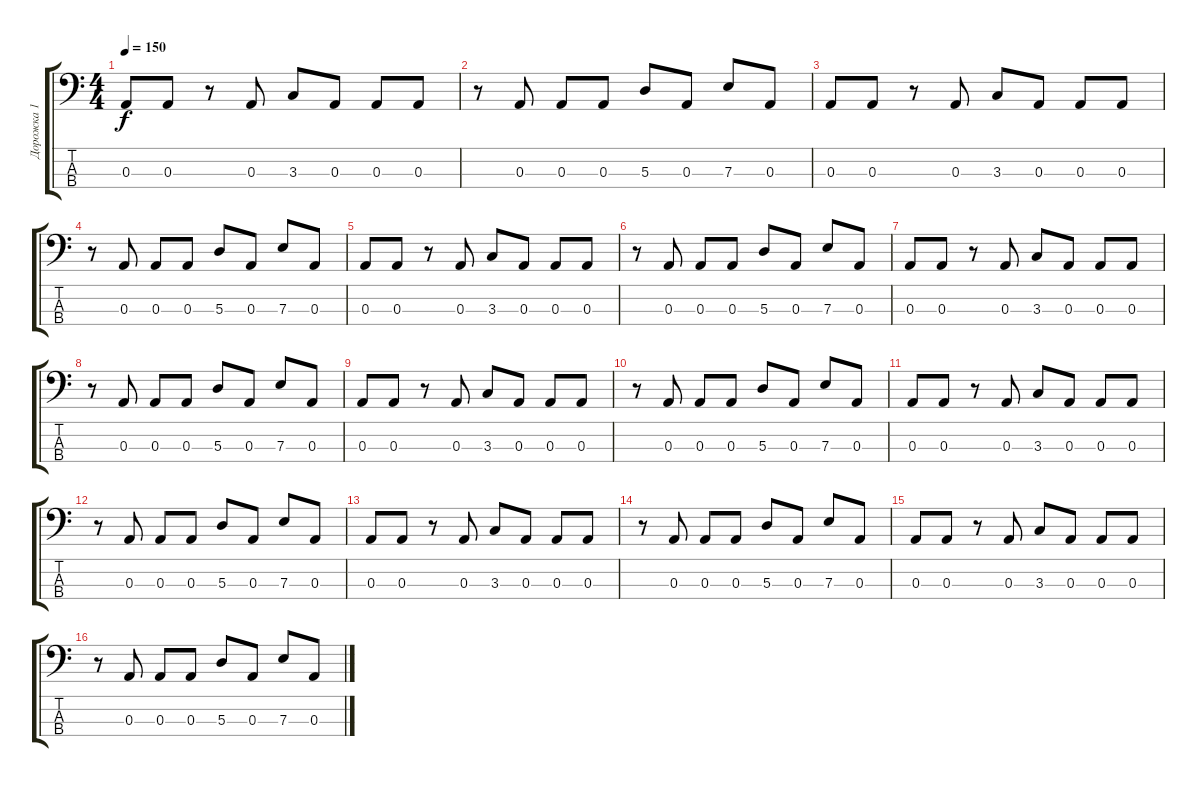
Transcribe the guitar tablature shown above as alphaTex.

\track ("Дорожка 1" "Дорожка 1") {instrument synthbass1}
\staff {score tabs}
\tuning (G2 D2 A1 E1) {hide}
\ts (4 4)
\tempo 150
\clef f4
\ks c
0.3.8{dy f} 0.3.8 r.8 0.3.8 3.3.8 0.3.8 0.3.8 0.3.8 |
r.8 0.3.8 0.3.8 0.3.8 5.3.8 0.3.8 7.3.8 0.3.8 |
0.3.8 0.3.8 r.8 0.3.8 3.3.8 0.3.8 0.3.8 0.3.8 |
r.8 0.3.8 0.3.8 0.3.8 5.3.8 0.3.8 7.3.8 0.3.8 |
0.3.8 0.3.8 r.8 0.3.8 3.3.8 0.3.8 0.3.8 0.3.8 |
r.8 0.3.8 0.3.8 0.3.8 5.3.8 0.3.8 7.3.8 0.3.8 |
0.3.8 0.3.8 r.8 0.3.8 3.3.8 0.3.8 0.3.8 0.3.8 |
r.8 0.3.8 0.3.8 0.3.8 5.3.8 0.3.8 7.3.8 0.3.8 |
0.3.8 0.3.8 r.8 0.3.8 3.3.8 0.3.8 0.3.8 0.3.8 |
r.8 0.3.8 0.3.8 0.3.8 5.3.8 0.3.8 7.3.8 0.3.8 |
0.3.8 0.3.8 r.8 0.3.8 3.3.8 0.3.8 0.3.8 0.3.8 |
r.8 0.3.8 0.3.8 0.3.8 5.3.8 0.3.8 7.3.8 0.3.8 |
0.3.8 0.3.8 r.8 0.3.8 3.3.8 0.3.8 0.3.8 0.3.8 |
r.8 0.3.8 0.3.8 0.3.8 5.3.8 0.3.8 7.3.8 0.3.8 |
0.3.8 0.3.8 r.8 0.3.8 3.3.8 0.3.8 0.3.8 0.3.8 |
r.8 0.3.8 0.3.8 0.3.8 5.3.8 0.3.8 7.3.8 0.3.8
